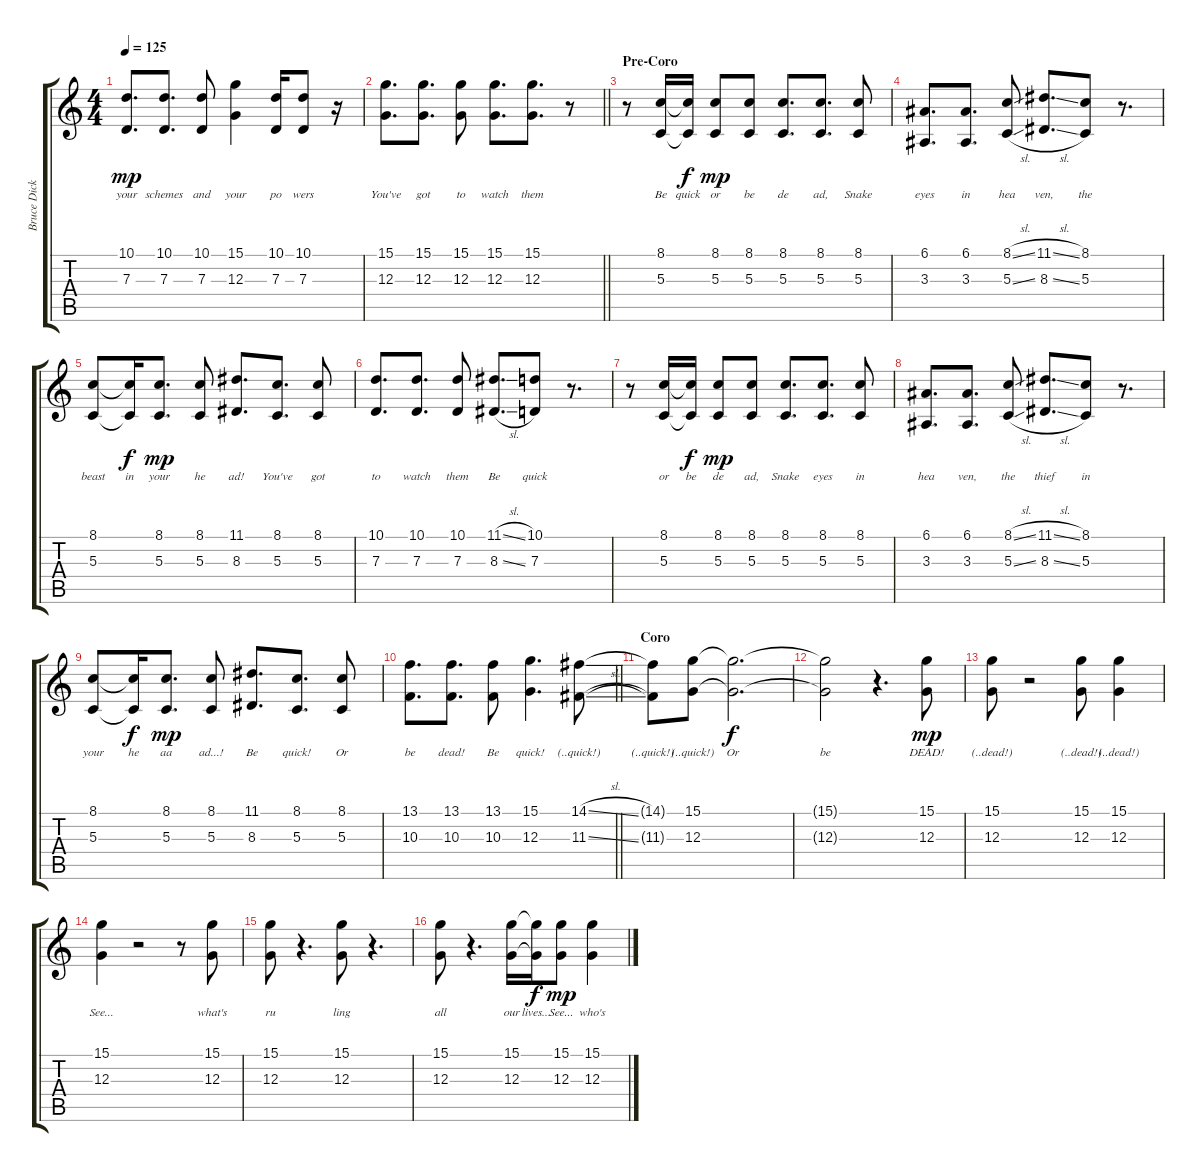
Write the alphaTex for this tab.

\track ("Bruce Dickinson" "Bruce Dick") {instrument lead2sawtooth}
\staff {score tabs}
\tuning (E4 B3 G3 D3 A2 E2) {hide}
\ts (4 4)
\tempo 125
\clef g2
\ks c
(10.1 7.3).8{d lyrics (0 "your") lyrics (1 "") lyrics (2 "") lyrics (3 "") lyrics (4 "") dy mp} (10.1 7.3).8{d lyrics (0 "schemes") lyrics (1 "") lyrics (2 "") lyrics (3 "") lyrics (4 "")} (10.1 7.3).8{lyrics (0 "and") lyrics (1 "") lyrics (2 "") lyrics (3 "") lyrics (4 "")} (15.1 12.3).4{lyrics (0 "your") lyrics (1 "") lyrics (2 "") lyrics (3 "") lyrics (4 "")} (10.1 7.3).16{lyrics (0 "po") lyrics (1 "") lyrics (2 "") lyrics (3 "") lyrics (4 "")} (10.1 7.3).8{lyrics (0 "wers") lyrics (1 "") lyrics (2 "") lyrics (3 "") lyrics (4 "")} r.16 |
\barLineRight lightlight
(15.1 12.3).8{d lyrics (0 "You've") lyrics (1 "") lyrics (2 "") lyrics (3 "") lyrics (4 "")} (15.1 12.3).8{d lyrics (0 "got") lyrics (1 "") lyrics (2 "") lyrics (3 "") lyrics (4 "")} (15.1 12.3).8{lyrics (0 "to") lyrics (1 "") lyrics (2 "") lyrics (3 "") lyrics (4 "")} (15.1 12.3).8{d lyrics (0 "watch") lyrics (1 "") lyrics (2 "") lyrics (3 "") lyrics (4 "")} (15.1 12.3).8{d lyrics (0 "them") lyrics (1 "") lyrics (2 "") lyrics (3 "") lyrics (4 "")} r.8 |
\section ("" "Pre-Coro")
r.8 (8.1 5.3).16{lyrics (0 "Be") lyrics (1 "") lyrics (2 "") lyrics (3 "") lyrics (4 "")} (8.1{t} 5.3{t}).16{lyrics (0 "quick") lyrics (1 "") lyrics (2 "") lyrics (3 "") lyrics (4 "") dy f} (8.1 5.3).8{lyrics (0 "or") lyrics (1 "") lyrics (2 "") lyrics (3 "") lyrics (4 "") dy mp} (8.1 5.3).8{lyrics (0 "be") lyrics (1 "") lyrics (2 "") lyrics (3 "") lyrics (4 "")} (8.1 5.3).8{d lyrics (0 "de") lyrics (1 "") lyrics (2 "") lyrics (3 "") lyrics (4 "")} (8.1 5.3).8{d lyrics (0 "ad,") lyrics (1 "") lyrics (2 "") lyrics (3 "") lyrics (4 "")} (8.1 5.3).8{lyrics (0 "Snake") lyrics (1 "") lyrics (2 "") lyrics (3 "") lyrics (4 "")} |
(6.1 3.3).8{d lyrics (0 "eyes") lyrics (1 "") lyrics (2 "") lyrics (3 "") lyrics (4 "")} (6.1 3.3).8{d lyrics (0 "in") lyrics (1 "") lyrics (2 "") lyrics (3 "") lyrics (4 "")} (8.1{sl} 5.3{sl}).8{lyrics (0 "hea") lyrics (1 "") lyrics (2 "") lyrics (3 "") lyrics (4 "")} (11.1{sl} 8.3{sl}).8{d lyrics (0 "ven,") lyrics (1 "") lyrics (2 "") lyrics (3 "") lyrics (4 "")} (8.1 5.3).8{lyrics (0 "the") lyrics (1 "") lyrics (2 "") lyrics (3 "") lyrics (4 "")} r.8{d} |
(8.1 5.3).8{lyrics (0 "beast") lyrics (1 "") lyrics (2 "") lyrics (3 "") lyrics (4 "")} (8.1{t} 5.3{t}).16{lyrics (0 "in") lyrics (1 "") lyrics (2 "") lyrics (3 "") lyrics (4 "") dy f} (8.1 5.3).8{d lyrics (0 "your") lyrics (1 "") lyrics (2 "") lyrics (3 "") lyrics (4 "") dy mp} (8.1 5.3).8{lyrics (0 "he") lyrics (1 "") lyrics (2 "") lyrics (3 "") lyrics (4 "")} (11.1 8.3).8{d lyrics (0 "ad!") lyrics (1 "") lyrics (2 "") lyrics (3 "") lyrics (4 "")} (8.1 5.3).8{d lyrics (0 "You've") lyrics (1 "") lyrics (2 "") lyrics (3 "") lyrics (4 "")} (8.1 5.3).8{lyrics (0 "got") lyrics (1 "") lyrics (2 "") lyrics (3 "") lyrics (4 "")} |
(10.1 7.3).8{d lyrics (0 "to") lyrics (1 "") lyrics (2 "") lyrics (3 "") lyrics (4 "")} (10.1 7.3).8{d lyrics (0 "watch") lyrics (1 "") lyrics (2 "") lyrics (3 "") lyrics (4 "")} (10.1 7.3).8{lyrics (0 "them") lyrics (1 "") lyrics (2 "") lyrics (3 "") lyrics (4 "")} (11.1{sl} 8.3{sl}).8{d lyrics (0 "Be") lyrics (1 "") lyrics (2 "") lyrics (3 "") lyrics (4 "")} (10.1 7.3).8{lyrics (0 "quick") lyrics (1 "") lyrics (2 "") lyrics (3 "") lyrics (4 "")} r.8{d} |
r.8 (8.1 5.3).16{lyrics (0 "or") lyrics (1 "") lyrics (2 "") lyrics (3 "") lyrics (4 "")} (8.1{t} 5.3{t}).16{lyrics (0 "be") lyrics (1 "") lyrics (2 "") lyrics (3 "") lyrics (4 "") dy f} (8.1 5.3).8{lyrics (0 "de") lyrics (1 "") lyrics (2 "") lyrics (3 "") lyrics (4 "") dy mp} (8.1 5.3).8{lyrics (0 "ad,") lyrics (1 "") lyrics (2 "") lyrics (3 "") lyrics (4 "")} (8.1 5.3).8{d lyrics (0 "Snake") lyrics (1 "") lyrics (2 "") lyrics (3 "") lyrics (4 "")} (8.1 5.3).8{d lyrics (0 "eyes") lyrics (1 "") lyrics (2 "") lyrics (3 "") lyrics (4 "")} (8.1 5.3).8{lyrics (0 "in") lyrics (1 "") lyrics (2 "") lyrics (3 "") lyrics (4 "")} |
(6.1 3.3).8{d lyrics (0 "hea") lyrics (1 "") lyrics (2 "") lyrics (3 "") lyrics (4 "")} (6.1 3.3).8{d lyrics (0 "ven,") lyrics (1 "") lyrics (2 "") lyrics (3 "") lyrics (4 "")} (8.1{sl} 5.3{sl}).8{lyrics (0 "the") lyrics (1 "") lyrics (2 "") lyrics (3 "") lyrics (4 "")} (11.1{sl} 8.3{sl}).8{d lyrics (0 "thief") lyrics (1 "") lyrics (2 "") lyrics (3 "") lyrics (4 "")} (8.1 5.3).8{lyrics (0 "in") lyrics (1 "") lyrics (2 "") lyrics (3 "") lyrics (4 "")} r.8{d} |
(8.1 5.3).8{lyrics (0 "your") lyrics (1 "") lyrics (2 "") lyrics (3 "") lyrics (4 "")} (8.1{t} 5.3{t}).16{lyrics (0 "he") lyrics (1 "") lyrics (2 "") lyrics (3 "") lyrics (4 "") dy f} (8.1 5.3).8{d lyrics (0 "aa") lyrics (1 "") lyrics (2 "") lyrics (3 "") lyrics (4 "") dy mp} (8.1 5.3).8{lyrics (0 "ad...!") lyrics (1 "") lyrics (2 "") lyrics (3 "") lyrics (4 "")} (11.1 8.3).8{d lyrics (0 "Be") lyrics (1 "") lyrics (2 "") lyrics (3 "") lyrics (4 "")} (8.1 5.3).8{d lyrics (0 "quick!") lyrics (1 "") lyrics (2 "") lyrics (3 "") lyrics (4 "")} (8.1 5.3).8{lyrics (0 "Or") lyrics (1 "") lyrics (2 "") lyrics (3 "") lyrics (4 "")} |
\barLineRight lightlight
(13.1 10.3).8{d lyrics (0 "be") lyrics (1 "") lyrics (2 "") lyrics (3 "") lyrics (4 "")} (13.1 10.3).8{d lyrics (0 "dead!") lyrics (1 "") lyrics (2 "") lyrics (3 "") lyrics (4 "")} (13.1 10.3).8{lyrics (0 "Be") lyrics (1 "") lyrics (2 "") lyrics (3 "") lyrics (4 "")} (15.1 12.3).4{d lyrics (0 "quick!") lyrics (1 "") lyrics (2 "") lyrics (3 "") lyrics (4 "")} (14.1{sl} 11.3{sl}).8{lyrics (0 "(..quick!)") lyrics (1 "") lyrics (2 "") lyrics (3 "") lyrics (4 "")} |
\section ("" "Coro")
(14.1{t} 11.3{t}).8{lyrics (0 "(..quick!)") lyrics (1 "") lyrics (2 "") lyrics (3 "") lyrics (4 "")} (15.1 12.3).8{lyrics (0 "(..quick!)") lyrics (1 "") lyrics (2 "") lyrics (3 "") lyrics (4 "")} (15.1{t} 12.3{t}).2{d lyrics (0 "Or") lyrics (1 "") lyrics (2 "") lyrics (3 "") lyrics (4 "") dy f} |
(15.1{t} 12.3{t}).2{lyrics (0 "be") lyrics (1 "") lyrics (2 "") lyrics (3 "") lyrics (4 "")} r.4{d} (15.1 12.3).8{lyrics (0 "DEAD!") lyrics (1 "") lyrics (2 "") lyrics (3 "") lyrics (4 "") dy mp} |
(15.1 12.3).8{lyrics (0 "(..dead!)") lyrics (1 "") lyrics (2 "") lyrics (3 "") lyrics (4 "")} r.2 (15.1 12.3).8{lyrics (0 "(..dead!)") lyrics (1 "") lyrics (2 "") lyrics (3 "") lyrics (4 "")} (15.1 12.3).4{lyrics (0 "(..dead!)") lyrics (1 "") lyrics (2 "") lyrics (3 "") lyrics (4 "")} |
(15.1 12.3).4{lyrics (0 "See...") lyrics (1 "") lyrics (2 "") lyrics (3 "") lyrics (4 "")} r.2 r.8 (15.1 12.3).8{lyrics (0 "what's") lyrics (1 "") lyrics (2 "") lyrics (3 "") lyrics (4 "")} |
(15.1 12.3).8{lyrics (0 "ru") lyrics (1 "") lyrics (2 "") lyrics (3 "") lyrics (4 "")} r.4{d} (15.1 12.3).8{lyrics (0 "ling") lyrics (1 "") lyrics (2 "") lyrics (3 "") lyrics (4 "")} r.4{d} |
(15.1 12.3).8{lyrics (0 "all") lyrics (1 "") lyrics (2 "") lyrics (3 "") lyrics (4 "")} r.4{d} (15.1 12.3).16{lyrics (0 "our") lyrics (1 "") lyrics (2 "") lyrics (3 "") lyrics (4 "")} (15.1{t} 12.3{t}).16{lyrics (0 "lives...") lyrics (1 "") lyrics (2 "") lyrics (3 "") lyrics (4 "") dy f} (15.1 12.3).8{lyrics (0 "See...") lyrics (1 "") lyrics (2 "") lyrics (3 "") lyrics (4 "") dy mp} (15.1 12.3).4{lyrics (0 "who's") lyrics (1 "") lyrics (2 "") lyrics (3 "") lyrics (4 "")}
